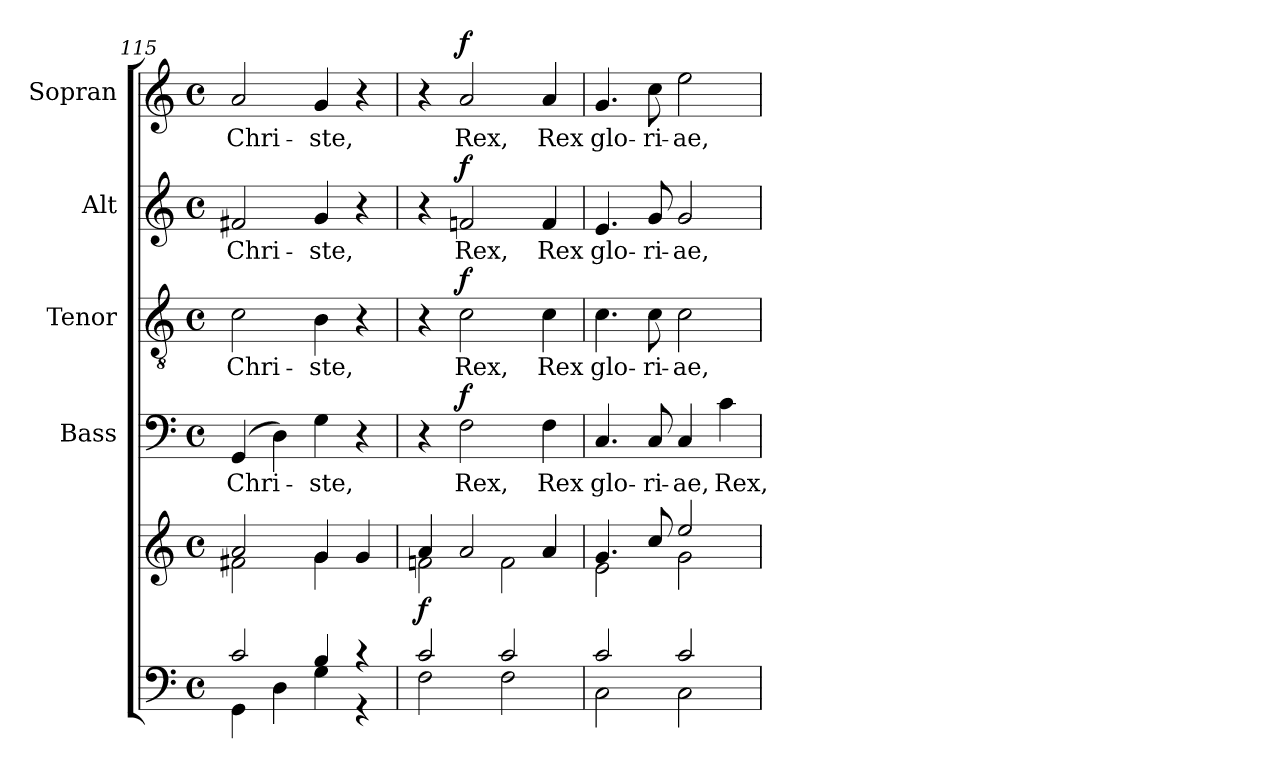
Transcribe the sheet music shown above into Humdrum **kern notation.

**kern	**kern	**dynam	**kern	**text	**dynam	**kern	**text	**dynam	**kern	**text	**dynam	**kern	**text	**dynam
*part5	*part5	*part5	*part4	*part4	*part4	*part3	*part3	*part3	*part2	*part2	*part2	*part1	*part1	*part1
*staff6	*staff5	*staff5/6	*staff4	*staff4	*staff4	*staff3	*staff3	*staff3	*staff2	*staff2	*staff2	*staff1	*staff1	*staff1
*	*	*	*I"Bass	*	*	*I"Tenor	*	*	*I"Alt	*	*	*I"Sopran	*	*
*	*	*	*I'B.	*	*	*I'T.	*	*	*I'A.	*	*	*I'S.	*	*
*clefF4	*clefG2	*	*clefF4	*	*	*clefGv2	*	*	*clefG2	*	*	*clefG2	*	*
*k[]	*k[]	*	*k[]	*	*	*k[]	*	*	*k[]	*	*	*k[]	*	*
*C:	*C:	*	*C:	*	*	*C:	*	*	*C:	*	*	*C:	*	*
*M4/4	*M4/4	*	*M4/4	*	*	*M4/4	*	*	*M4/4	*	*	*M4/4	*	*
*met(c)	*met(c)	*	*met(c)	*	*	*met(c)	*	*	*met(c)	*	*	*met(c)	*	*
=115	=115	=115	=115	=115	=115	=115	=115	=115	=115	=115	=115	=115	=115	=115
*^	*^	*	*	*	*	*	*	*	*	*	*	*	*	*
!	!	!	!	!	!	!LO:LY:b	!	!	!LO:LY:b	!	!	!LO:LY:b	!	!	!LO:LY:b	!
2c/	4GG\	2a/	2f#X\	.	(4GG/	Chri-	.	2c\	Chri-	.	2f#X/	Chri-	.	2a/	Chri-	.
.	4D\	.	.	.	4D\)	.	.	.	.	.	.	.	.	.	.	.
!	!	!	!	!	!	!LO:LY:b	!	!	!LO:LY:b	!	!	!LO:LY:b	!	!	!LO:LY:b	!
4B/	4G\	4g/	4g\	.	4G\	-ste,	.	4B\	-ste,	.	4g/	-ste,	.	4g/	-ste,	.
4r	4r	4g/	4ryy	.	4r	.	.	4r	.	.	4r	.	.	4r	.	.
=116	=116	=116	=116	=116	=116	=116	=116	=116	=116	=116	=116	=116	=116	=116	=116	=116
!	!	!	!	!LO:DY:b	!	!	!	!	!	!	!	!	!	!	!	!
2c/	2F\	4a/	2fn\	f	4r	.	.	4r	.	.	4r	.	.	4r	.	.
!	!	!	!	!	!	!LO:LY:b	!LO:DY:a	!	!LO:LY:b	!LO:DY:a	!	!LO:LY:b	!LO:DY:a	!	!LO:LY:b	!LO:DY:a
.	.	2a/	.	.	2F\	Rex,	f	2c\	Rex,	f	2fn/	Rex,	f	2a/	Rex,	f
2c/	2F\	.	2f\	.	.	.	.	.	.	.	.	.	.	.	.	.
!	!	!	!	!	!	!LO:LY:b	!	!	!LO:LY:b	!	!	!LO:LY:b	!	!	!LO:LY:b	!
.	.	4a/	.	.	4F\	Rex	.	4c\	Rex	.	4f/	Rex	.	4a/	Rex	.
=117	=117	=117	=117	=117	=117	=117	=117	=117	=117	=117	=117	=117	=117	=117	=117	=117
!	!	!	!	!	!	!LO:LY:b	!	!	!LO:LY:b	!	!	!LO:LY:b	!	!	!LO:LY:b	!
2c/	2C\	4.g/	2e\	.	4.C/	glo-	.	4.c\	glo-	.	4.e/	glo-	.	4.g/	glo-	.
!	!	!	!	!	!	!LO:LY:b	!	!	!LO:LY:b	!	!	!LO:LY:b	!	!	!LO:LY:b	!
.	.	8cc/	.	.	8C/	-ri-	.	8c\	-ri-	.	8g/	-ri-	.	8cc\	-ri-	.
!	!	!	!	!	!	!LO:LY:b	!	!	!LO:LY:b	!	!	!LO:LY:b	!	!	!LO:LY:b	!
2c/	2C\	2ee/	2g\	.	4C/	-ae,	.	2c\	-ae,	.	2g/	-ae,	.	2ee\	-ae,	.
!	!	!	!	!	!	!LO:LY:b	!	!	!	!	!	!	!	!	!	!
.	.	.	.	.	4c\	Rex,	.	.	.	.	.	.	.	.	.	.
*v	*v	*	*	*	*	*	*	*	*	*	*	*	*	*	*	*
*	*v	*v	*	*	*	*	*	*	*	*	*	*	*	*	*
=	=	=	=	=	=	=	=	=	=	=	=	=	=	=
*-	*-	*-	*-	*-	*-	*-	*-	*-	*-	*-	*-	*-	*-	*-
